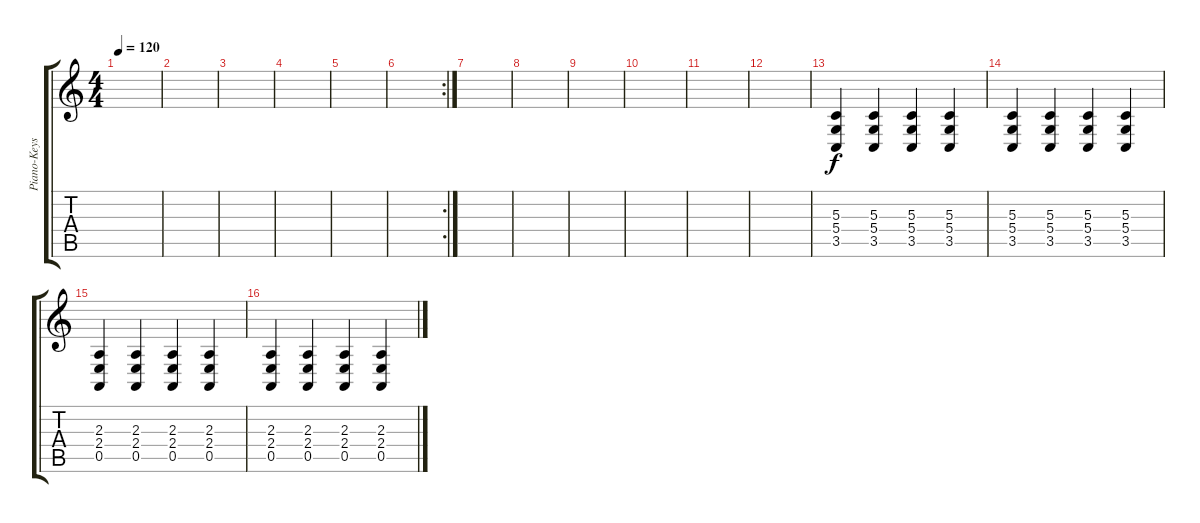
\track ("Piano-Keys" "Piano-Keys") {instrument electricgrandpiano}
\staff {score tabs}
\tuning (E4 B3 G3 D3 A2 E2) {hide}
\ts (4 4)
\tempo 120
\clef g2
\ks c
|
|
|
|
|
\rc 2
|
|
|
|
|
|
|
(5.3 5.4 3.5).4 (5.3 5.4 3.5).4 (5.3 5.4 3.5).4 (5.3 5.4 3.5).4 |
(5.3 5.4 3.5).4 (5.3 5.4 3.5).4 (5.3 5.4 3.5).4 (5.3 5.4 3.5).4 |
(2.3 2.4 0.5).4 (2.3 2.4 0.5).4 (2.3 2.4 0.5).4 (2.3 2.4 0.5).4 |
(2.3 2.4 0.5).4 (2.3 2.4 0.5).4 (2.3 2.4 0.5).4 (2.3 2.4 0.5).4
